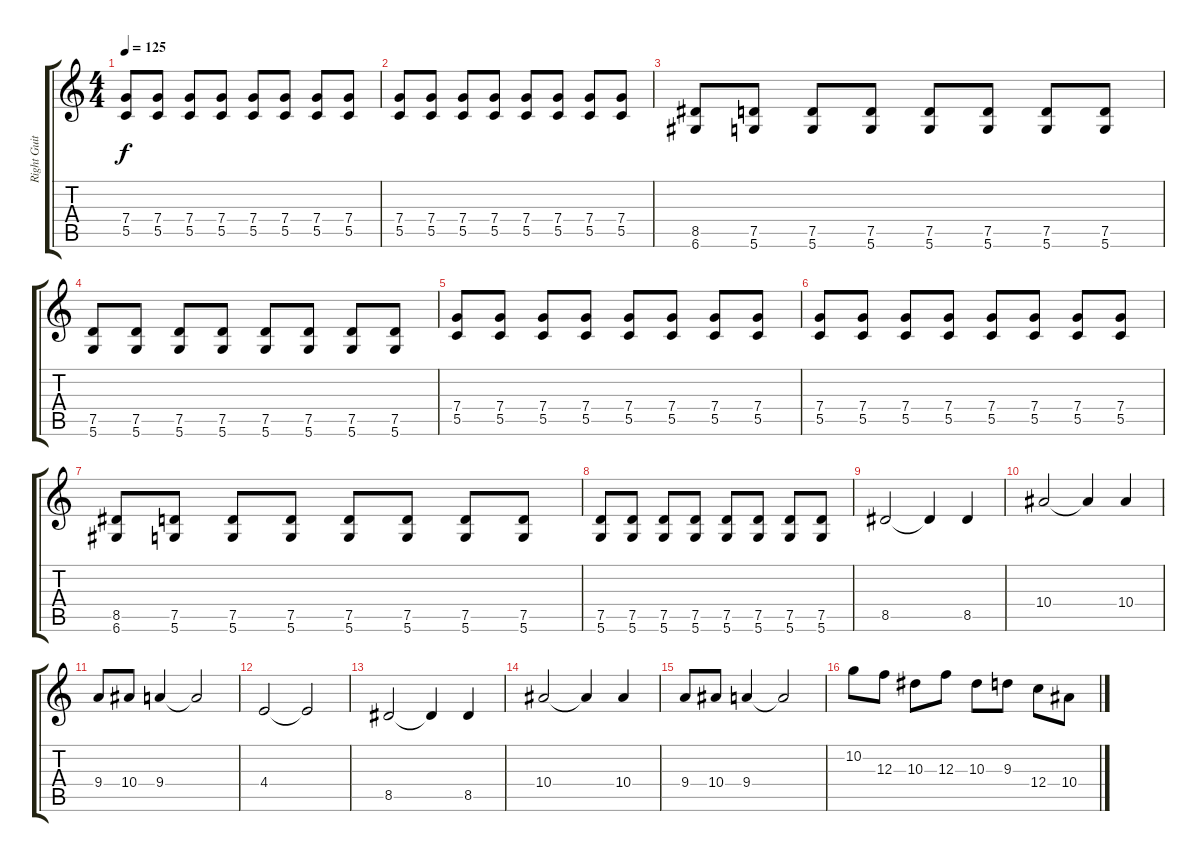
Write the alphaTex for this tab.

\track ("Right Guitar" "Right Guit") {instrument distortionguitar}
\staff {score tabs}
\tuning (D4 A3 F3 C3 G2 D2) {hide}
\ts (4 4)
\tempo 125
\clef g2
\ks c
(7.4 5.5).8{dy f} (7.4 5.5).8 (7.4 5.5).8 (7.4 5.5).8 (7.4 5.5).8 (7.4 5.5).8 (7.4 5.5).8 (7.4 5.5).8 |
(7.4 5.5).8 (7.4 5.5).8 (7.4 5.5).8 (7.4 5.5).8 (7.4 5.5).8 (7.4 5.5).8 (7.4 5.5).8 (7.4 5.5).8 |
(8.5 6.6).8 (7.5 5.6).8 (7.5 5.6).8 (7.5 5.6).8 (7.5 5.6).8 (7.5 5.6).8 (7.5 5.6).8 (7.5 5.6).8 |
(7.5 5.6).8 (7.5 5.6).8 (7.5 5.6).8 (7.5 5.6).8 (7.5 5.6).8 (7.5 5.6).8 (7.5 5.6).8 (7.5 5.6).8 |
(7.4 5.5).8 (7.4 5.5).8 (7.4 5.5).8 (7.4 5.5).8 (7.4 5.5).8 (7.4 5.5).8 (7.4 5.5).8 (7.4 5.5).8 |
(7.4 5.5).8 (7.4 5.5).8 (7.4 5.5).8 (7.4 5.5).8 (7.4 5.5).8 (7.4 5.5).8 (7.4 5.5).8 (7.4 5.5).8 |
(8.5 6.6).8 (7.5 5.6).8 (7.5 5.6).8 (7.5 5.6).8 (7.5 5.6).8 (7.5 5.6).8 (7.5 5.6).8 (7.5 5.6).8 |
(7.5 5.6).8 (7.5 5.6).8 (7.5 5.6).8 (7.5 5.6).8 (7.5 5.6).8 (7.5 5.6).8 (7.5 5.6).8 (7.5 5.6).8 |
8.5.2{volume 16} 8.5{t}.4 8.5.4 |
10.4.2 10.4{t}.4 10.4.4 |
9.4.8 10.4.8 9.4.4 9.4{t}.2 |
4.4.2 4.4{t}.2 |
8.5.2 8.5{t}.4 8.5.4 |
10.4.2 10.4{t}.4 10.4.4 |
9.4.8 10.4.8 9.4.4 9.4{t}.2 |
10.2.8 12.3.8 10.3.8 12.3.8 10.3.8 9.3.8 12.4.8 10.4.8
